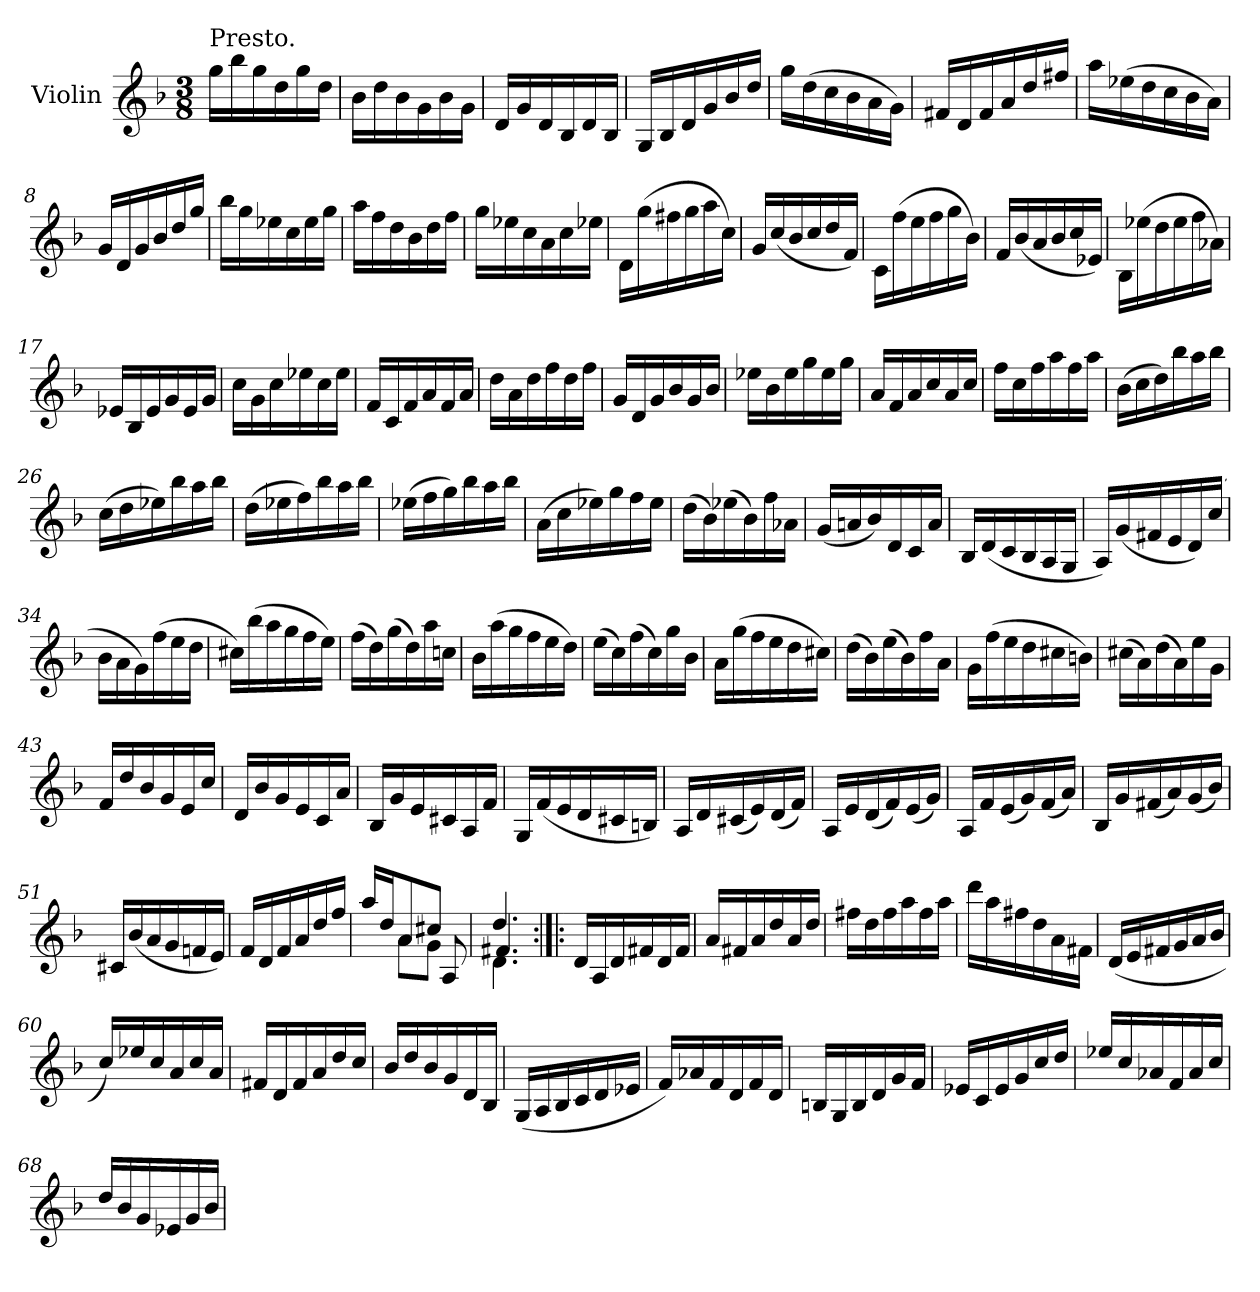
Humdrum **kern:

**kern
*part1
*staff1
*I"Violin
*I'Vln
*clefG2
*k[b-]
*F:
*M3/8
=1
!LO:TX:a:t=Presto.
16gg\LL
16bb-\
16gg\
16dd\
16gg\
16dd\JJ
=2
16b-\LL
16dd\
16b-\
16g\
16b-\
16g\JJ
=3
16d/LL
16g/
16d/
16B-/
16d/
16B-/JJ
=4
16G/LL
16B-/
16d/
16g/
16b-/
16dd/JJ
=5
16gg\LL
(16dd\
16cc\
16b-\
16a\
16g\JJ)
!!LO:LB:g=z
=6
16f#X/LL
16d/
16f#/
16a/
16dd/
16ff#X/JJ
=7
16aa\LL
(16ee-X\
16dd\
16cc\
16b-\
16a\JJ)
=8
16g/LL
16d/
16g/
16b-/
16dd/
16gg/JJ
=9
16bb-\LL
16gg\
16ee-X\
16cc\
16ee-\
16gg\JJ
=10
16aa\LL
16ff\
16dd\
16b-\
16dd\
16ff\JJ
=11
16gg\LL
16ee-X\
16cc\
16a\
16cc\
16ee-X\JJ
!!LO:LB:g=z
=12
16d\LL
(16gg\
16ff#X\
16gg\
16aa\
16cc\JJ)
=13
16g/LL
(16cc/
16b-/
16cc/
16dd/
16f/JJ)
=14
16c\LL
(16ff\
16ee\
16ff\
16gg\
16b-\JJ)
=15
16f/LL
(16b-/
16a/
16b-/
16cc/
16e-X/JJ)
=16
16B-\LL
(16ee-X\
16dd\
16ee-\
16ff\
16a-X\JJ)
=17
16e-X/LL
16B-/
16e-/
16g/
16e-/
16g/JJ
!!LO:LB:g=z
=18
16cc\LL
16g\
16cc\
16ee-X\
16cc\
16ee-\JJ
=19
16f/LL
16c/
16f/
16a/
16f/
16a/JJ
=20
16dd\LL
16a\
16dd\
16ff\
16dd\
16ff\JJ
=21
16g/LL
16d/
16g/
16b-/
16g/
16b-/JJ
=22
16ee-X\LL
16b-\
16ee-\
16gg\
16ee-\
16gg\JJ
=23
16a/LL
16f/
16a/
16cc/
16a/
16cc/JJ
!!LO:LB:g=z
=24
16ff\LL
16cc\
16ff\
16aa\
16ff\
16aa\JJ
=25
(16b-\LL
16cc\
16dd\)
16bb-\
16aa\
16bb-\JJ
=26
(16cc\LL
16dd\
16ee-X\)
16bb-\
16aa\
16bb-\JJ
=27
(16dd\LL
16ee-X\
16ff\)
16bb-\
16aa\
16bb-\JJ
=28
(16ee-X\LL
16ff\
16gg\)
16bb-\
16aa\
16bb-\JJ
=29
(16a\LL
16cc\
16ee-X\)
16gg\
16ff\
16ee-\JJ
!!LO:LB:g=z
=30
(16dd\LL
16b-\)
(16ee-X\
16b-\)
16ff\
16a-X\JJ
=31
(16g/LL
16an/
16b-/)
16d/
16c/
16a/JJ
=32
16B-/LL
(16d/
16c/
16B-/
16A/
16G/JJ
=33
16A/LL)
(16g/
16f#X/
16e/
16d/)
(16cc/JJ
=34
16b-\LL
16a\
16g\)
(16ff\
16ee\
16dd\JJ
=35
16cc#X\LL)
(16bb-\
16aa\
16gg\
16ff\
16ee\JJ)
!!LO:LB:g=z
=36
(16ff\LL
16dd\)
(16gg\
16dd\)
16aa\
16ccn\JJ
=37
16b-\LL
(16aa\
16gg\
16ff\
16ee\
16dd\JJ)
=38
(16ee\LL
16cc\)
(16ff\
16cc\)
16gg\
16b-\JJ
=39
16a\LL
(16gg\
16ff\
16ee\
16dd\
16cc#X\JJ)
=40
(16dd\LL
16b-\)
(16ee\
16b-\)
16ff\
16a\JJ
=41
16g\LL
(16ff\
16ee\
16dd\
16cc#X\
16bn\JJ)
!!LO:LB:g=z
=42
(16cc#X\LL
16a\)
(16dd\
16a\)
16ee\
16g\JJ
=43
16f/LL
16dd/
16b-/
16g/
16e/
16cc/JJ
=44
16d/LL
16b-/
16g/
16e/
16c/
16a/JJ
=45
16B-/LL
16g/
16e/
16c#X/
16A/
16f/JJ
=46
16G/LL
(16f/
16e/
16d/
16c#X/
16Bn/JJ)
=47
16A/LL
16d/
(16c#X/
16e/)
(16d/
16f/JJ)
!!LO:LB:g=z
=48
16A/LL
16e/
(16d/
16f/)
(16e/
16g/JJ)
=49
16A/LL
16f/
(16e/
16g/)
(16f/
16a/JJ)
=50
16B-/LL
16g/
(16f#X/
16a/)
(16g/
16b-/JJ)
=51
16c#X/LL
(16b-/
16a/
16g/
16fn/
16e/JJ)
=52
16f/LL
16d/
16f/
16a/
16dd/
16ff/JJ
=53
*^
*	*^
16aa/LL	8ryy	4ryy
16dd/J	.	.
8a/	8a\L	.
8cc#X/J	8g\J	8A/
=54	=54	=54
4.dd/	4.d\	4.f#X/
*v	*v	*v
!!LO:LB:g=z
=55:|!|:
16d/LL
16A/
16d/
16f#X/
16d/
16f#/JJ
=56
16a/LL
16f#X/
16a/
16dd/
16a/
16dd/JJ
=57
16ff#X\LL
16dd\
16ff#\
16aa\
16ff#\
16aa\JJ
=58
16ddd\LL
16aa\
16ff#X\
16dd\
16a\
16f#X\JJ
=59
(16d/LL
16e/
16f#X/
16g/
16a/
16b-/JJ
=60
16cc/LL)
16ee-X/
16cc/
16a/
16cc/
16a/JJ
!!LO:LB:g=z
=61
16f#X/LL
16d/
16f#/
16a/
16dd/
16cc/JJ
=62
16b-/LL
16dd/
16b-/
16g/
16d/
16B-/JJ
=63
(16G/LL
16A/
16B-/
16c/
16d/
16e-X/JJ
=64
16f/LL)
16a-X/
16f/
16d/
16f/
16d/JJ
=65
16Bn/LL
16G/
16B/
16d/
16g/
16f/JJ
=66
16e-X/LL
16c/
16e-/
16g/
16cc/
16dd/JJ
!!LO:PB:g=z
=67
16ee-X/LL
16cc/
16a-X/
16f/
16a-/
16cc/JJ
=68
16dd/LL
16b-/
16g/
16e-X/
16g/
16b-/JJ
=
*-
